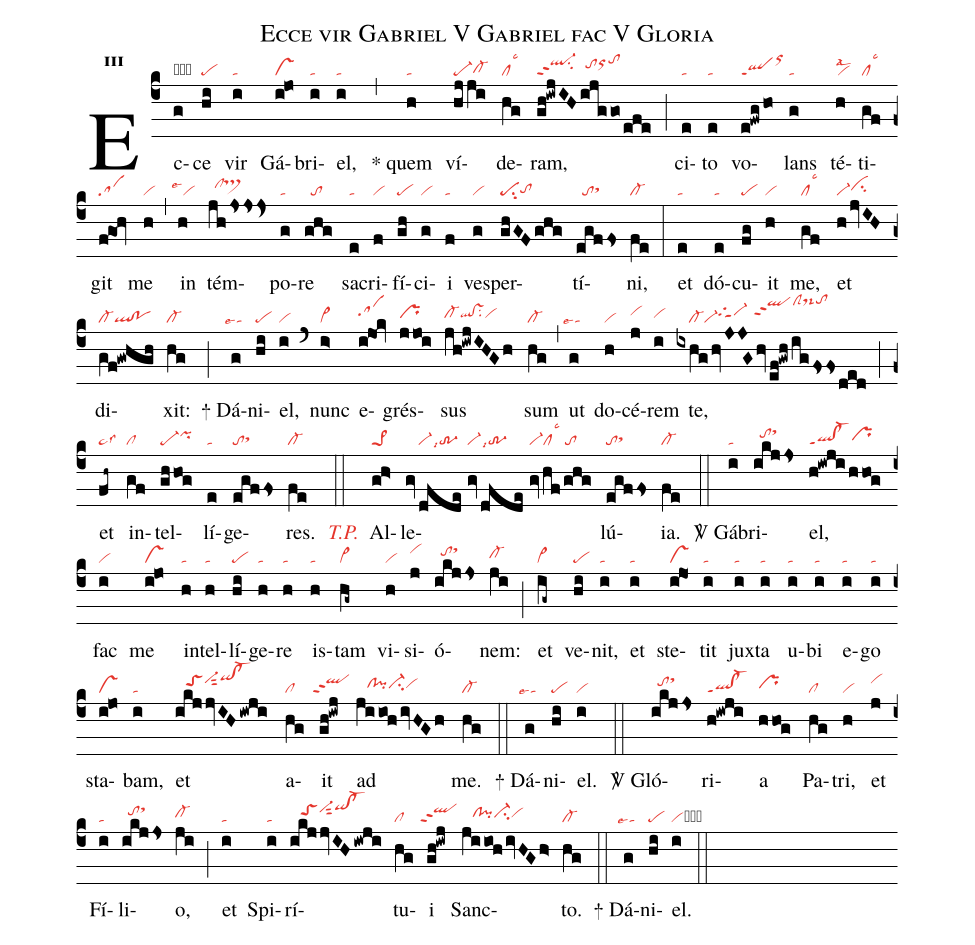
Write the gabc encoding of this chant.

name:Ecce vir Gabriel V Gabriel fac V Gloria;
office-part:re;
mode:3;
nabc-lines:1;
%%
initial-style: 1;
name: Ecce vir Gabriel;
mode:3;
office-part: Responsorium;
annotation: Resp.;
annotation:iii;
nabc-lines:1;
%%
(c4) Ec(g|obta)ce(hi|pe) vir(i|ta) Gá(i!jo|vs)bri(i|ta)el,(i|ta) (,) <sp>*</sp> quem(h|ta) ví(hjji|pe-cl-hg)de(hg|cllsc3)ram,(gh!iwjIHijggo/efe|ql-hjppt2su2tohiorhjtohk) (;) ci(e|ta)to(e|ta) vo(e!fwgho|qlppt1orhl)lans(g|ta) té(h|vilsal2)ti(gf|cllsc3)git(f!go1!hv|sa) me(h|vi) (,) in(h|``vilse1) tém(jhJsss>|//clhits>hj)po(g|ta)re(ghg|//to) sa(e|ta)cri(f|vi)fí(gh|pe)ci(g|vi)i(f|ta) ves(g|vi)per(ghGFghg|pesu2tohg)tí(egfFs|//tosthh)ni,(fe|cl-) (:) et(e|ta) dó(e|ta)cu(fg|pe)it(h|vi) me,(gf|cllsc3) et(hjvIH|vi-cihh) di(gf!gwhgh|cl-ql!po)xit:(hg|cl-) (;)

<sp>+</sp> Dá(g|``talse4)ni(hi|pe)el,(i|vi) (`) nunc(i>|vi>) e(i!jok|sahi)grés(jjoi|prhh)sus(jh!iwjIHGh|cl-hhqlhh!vshhsu2vihh) sum(hg|cl-) (,) ut(g|``talse4) do(h|vi)cé(j|vihi)rem(i|vihh) te,(ixhghvJJGhvef!gwh/igfssded|////cl-vi-tgShivi-hi//qlhmppt2clShmds-hntohn) (;) et(fh~|ta>lss3) in(gf|cl)tel(ghhog|pe-pihi)lí(e|ta)ge(egfFs|tosthh)res.(fe|cl-) (::) <i><c> T.P. </c></i> Al(gh>|pe>1)le(gv/dfde//|////vi-tr-3lsi7|gv/dfde//|vi-tr-3lsi7|gv/hf/ghg|vi-cllsc3/to)lú(egffs|tosthh)ia.(fe|cl-) (::)

<sp>V/</sp> Gá(i|ta)bri(ikjjs|//tohisthk)el,(h!iwjihhog|ql!cl-ppt1prhh) fac(i|vi) me(i!jo|vs) in(h|ta)tel(h|ta)lí(hi|pe)ge(h|ta)re(h|ta) is(h|ta)tam(hg~|vi>) vi(h|vi)si(j|vihj)ó(ikjJs|//tohisthk)nem:(ji|cl-hh) (;) et(ig~|vi>) ve(hi|pe)nit,(i|ta) et(i|ta) ste(i!jo1|vs)tit(i|ta) jux(i|ta)ta(i|ta) u(i|ta)bi(i|ta) e(i|ta)go(i|ta) sta(i!jo|vs)bam,(i|ta) et(ikjjvIH/iwji|///toShivi-hjsut2qihk!cl-hk) a(hg|cl)it(gh!iwj|``qlhjppt2) ad(jiiohivHGh|///clhh!pihhci-hhvihh) me.(hg|cl-) (::)

<sp>+</sp> Dá(g|``talse4)ni(hi|pe)el.(i|vi) (::)

<sp>V/</sp> Gló(ikjjs|//tohisthk)ri(h!iwji|ql!cl-ppt1)a(hhog|prhh) Pa(hg|cl)tri,(h|vi) et(j|vihj) Fí(i|ta)li(ikjjs|//tohisthk)o,(ji|cl-hh) (;) et(i|ta) Spi(i|ta)rí(ikjjvIHiwji|///toShivi-hjsut2qihk!cl-hk)tu(hg|cl)i(gh!iwj|``qlhjppt2) Sanc(jiiohivHGh>|///clhh!pihhci-hhvihh)to.(hg|cl-) (::)

<sp>+</sp> Dá(g|``talse4)ni(hi|pe)el.(i|vicb) (::)
